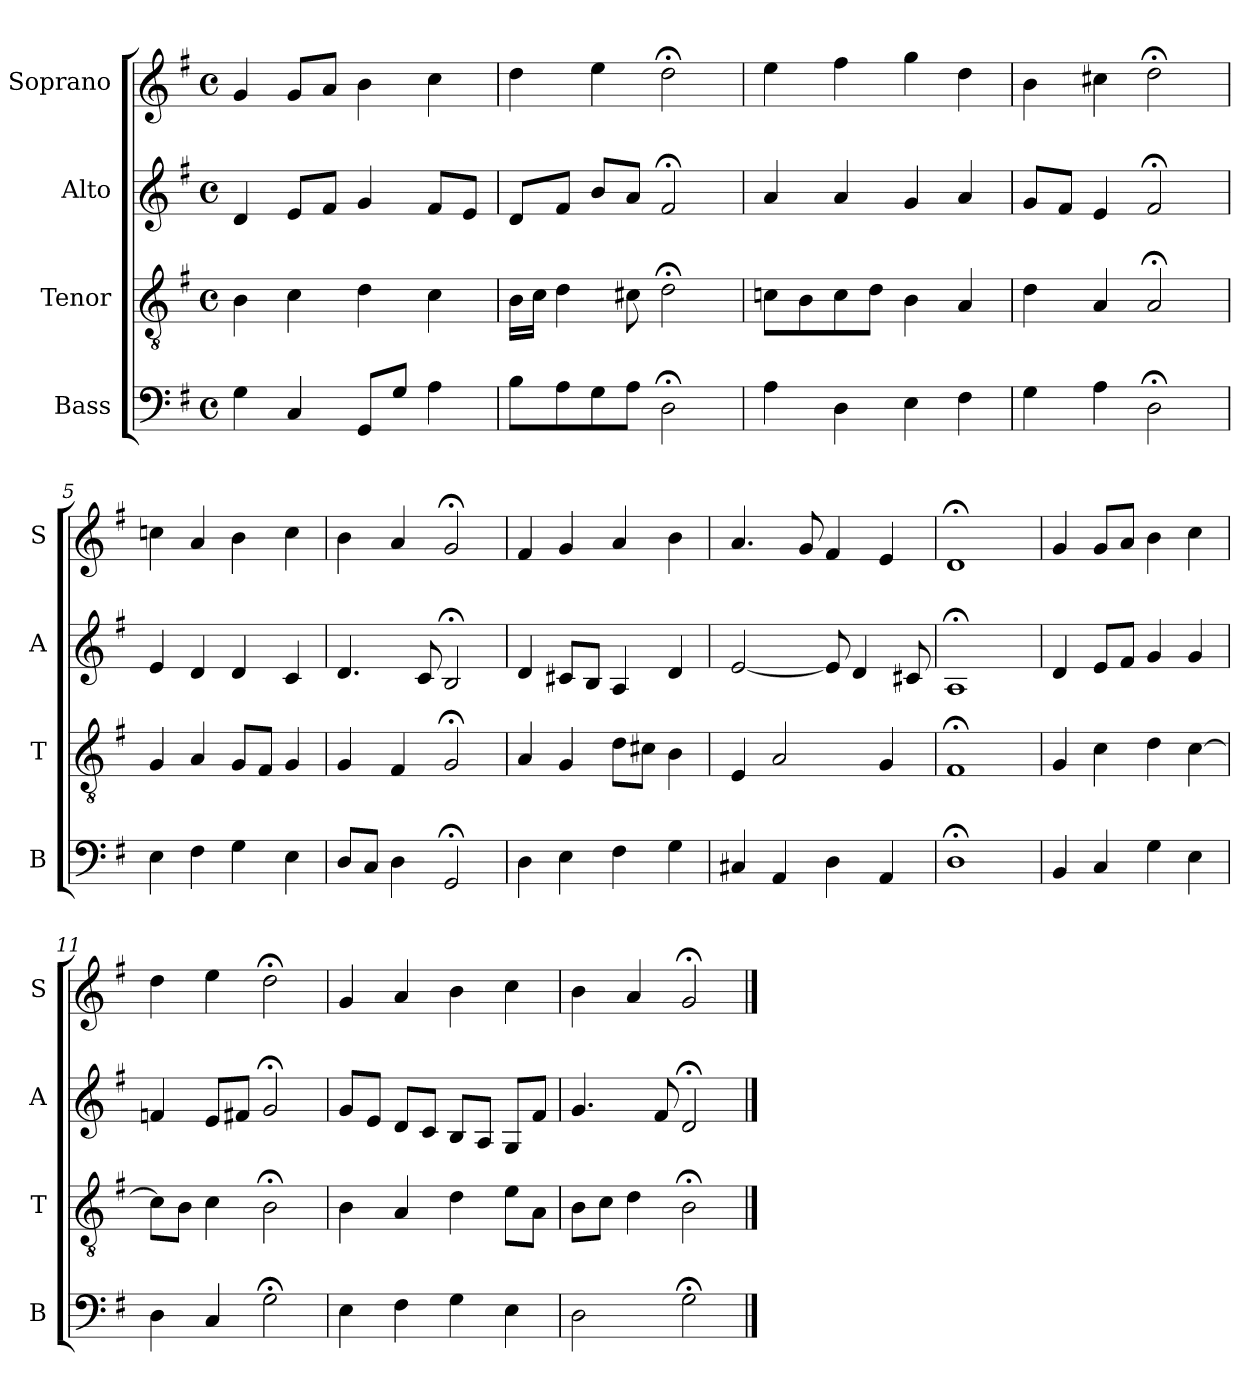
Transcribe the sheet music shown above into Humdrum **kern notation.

**kern	**kern	**kern	**kern
*part4	*part3	*part2	*part1
*staff4	*staff3	*staff2	*staff1
*I"Bass	*I"Tenor	*I"Alto	*I"Soprano
*I'B	*I'T	*I'A	*I'S
*clefF4	*clefGv2	*clefG2	*clefG2
*k[f#]	*k[f#]	*k[f#]	*k[f#]
*G:	*G:	*G:	*G:
*M4/4	*M4/4	*M4/4	*M4/4
*met(c)	*met(c)	*met(c)	*met(c)
*MM100	*MM100	*MM100	*MM100
=1	=1	=1	=1
4G	4B	4d	4g
4C	4c	8eL	8gL
.	.	8f#J	8aJ
8GGL	4d	4g	4b
8GJ	.	.	.
4A	4c	8f#L	4cc
.	.	8eJ	.
=2	=2	=2	=2
8BL	16BLL	8dL	4dd
.	16cJJ	.	.
8A	4d	8f#J	.
8G	.	8bL	4ee
8AJ	8c#X	8aJ	.
2D;<	2d;<	2f#;<i	2dd;<i
=3	=3	=3	=3
4A	8cnL	4ai	4eei
.	8B	.	.
4D	8c	4a	4ff#
.	8dJ	.	.
4E	4B	4g	4gg
4F#i	4Ai	4a	4dd
=4	=4	=4	=4
4Gi	4di	8gL	4b
.	.	8f#J	.
4A	4A	4e	4cc#X
2D;<	2A;<	2f#;<	2dd;<
=5	=5	=5	=5
4E	4G	4e	4ccn
4F#	4A	4d	4a
4G	8GL	4d	4b
.	8F#J	.	.
4E	4G	4c	4cc
=6	=6	=6	=6
8DL	4G	4.d	4b
8CJ	.	.	.
4D	4F#	.	4a
.	.	8c	.
2GG;<	2G;<	2B;<	2g;<
=7	=7	=7	=7
4D	4A	4d	4f#
4E	4G	8c#XL	4g
.	.	8BJ	.
4F#i	8dL	4Ai	4a
.	8c#XJ	.	.
4Gi	4B	4di	4b
=8	=8	=8	=8
4C#X	4E	[2e	4.a
4AA	2A	.	.
.	.	.	8g
4D	.	8e]	4f#
.	.	4d	.
4AA	4G	.	4e
.	.	8c#X	.
=9	=9	=9	=9
1D;<	1F#;<i	1A;<i	1d;<
=10	=10	=10	=10
4BB	4Gi	4di	4g
4C	4c	8eL	8gL
.	.	8f#J	8aJ
4G	4d	4g	4b
4E	[4c	4g	4cc
=11	=11	=11	=11
4D	8cL]	4fn	4dd
.	8BJ	.	.
4C	4c	8eL	4ee
.	.	8f#XJ	.
2G;<	2B;<	2g;<	2dd;<
=12	=12	=12	=12
4E	4B	8gL	4g
.	.	8eJ	.
4F#i	4Ai	8dL	4a
.	.	8cJ	.
4Gi	4di	8BL	4b
.	.	8AJ	.
4E	8eL	8GL	4cc
.	8AJ	8f#J	.
=13	=13	=13	=13
2D	8BL	4.g	4b
.	8cJ	.	.
.	4d	.	4a
.	.	8f#	.
2G;<	2B;<	2d;<	2g;<
==	==	==	==
*-	*-	*-	*-
